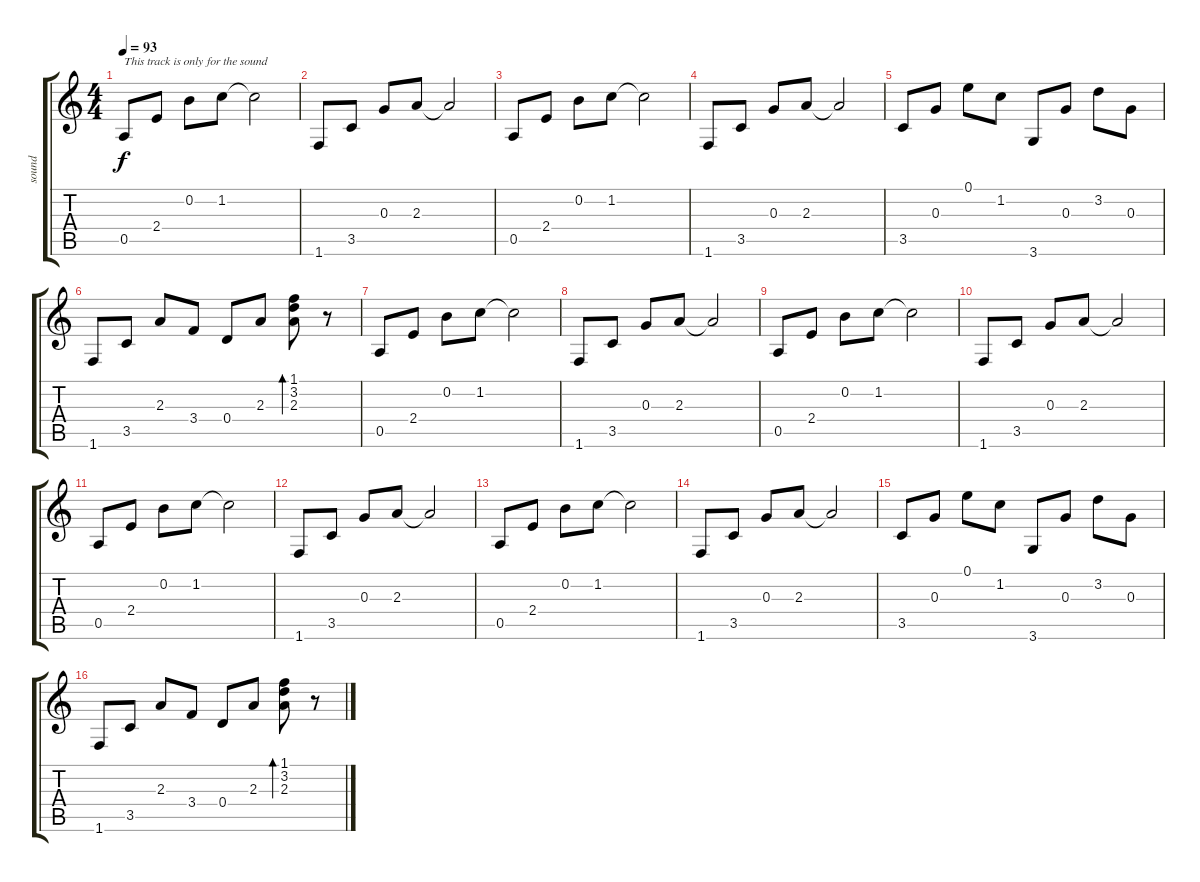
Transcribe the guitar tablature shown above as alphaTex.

\track ("sound" "sound") {instrument acousticguitarsteel}
\staff {score tabs}
\tuning (E4 B3 G3 D3 A2 E2) {hide}
\ts (4 4)
\tempo 93
\clef g2
\ks c
0.5.8{txt "This track is only for the sound" dy f} 2.4.8 0.2.8 1.2.8 1.2{t}.2 |
1.6.8 3.5.8 0.3.8 2.3.8 2.3{t}.2 |
0.5.8 2.4.8 0.2.8 1.2.8 1.2{t}.2 |
1.6.8 3.5.8 0.3.8 2.3.8 2.3{t}.2 |
3.5.8 0.3.8 0.1.8 1.2.8 3.6.8 0.3.8 3.2.8 0.3.8 |
1.6.8 3.5.8 2.3.8 3.4.8 0.4.8 2.3.8 (1.1 3.2 2.3).8{bd 60} r.8 |
0.5.8 2.4.8 0.2.8 1.2.8 1.2{t}.2 |
1.6.8 3.5.8 0.3.8 2.3.8 2.3{t}.2 |
0.5.8 2.4.8 0.2.8 1.2.8 1.2{t}.2 |
1.6.8 3.5.8 0.3.8 2.3.8 2.3{t}.2 |
0.5.8 2.4.8 0.2.8 1.2.8 1.2{t}.2 |
1.6.8 3.5.8 0.3.8 2.3.8 2.3{t}.2 |
0.5.8 2.4.8 0.2.8 1.2.8 1.2{t}.2 |
1.6.8 3.5.8 0.3.8 2.3.8 2.3{t}.2 |
3.5.8 0.3.8 0.1.8 1.2.8 3.6.8 0.3.8 3.2.8 0.3.8 |
1.6.8 3.5.8 2.3.8 3.4.8 0.4.8 2.3.8 (1.1 3.2 2.3).8{bd 60} r.8
